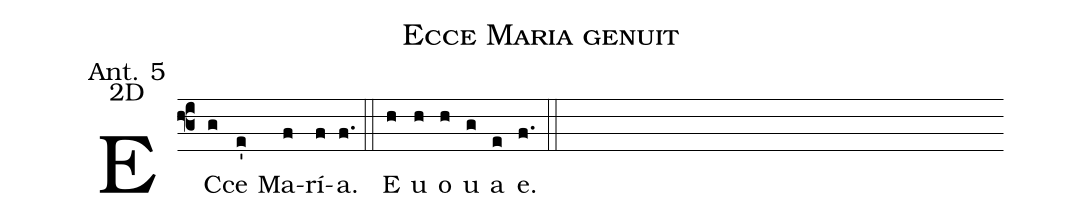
name:Ecce Maria genuit;
office-part:Antiphona;
mode:2;
annotation: Ant. 5;
annotation: 2D;
%%
(f3) EC(g)ce(e') Ma(f)rí(f)a.(f.) (::) E(h) u(h) o(h) u(g) a(e) e.(f.) (::)
